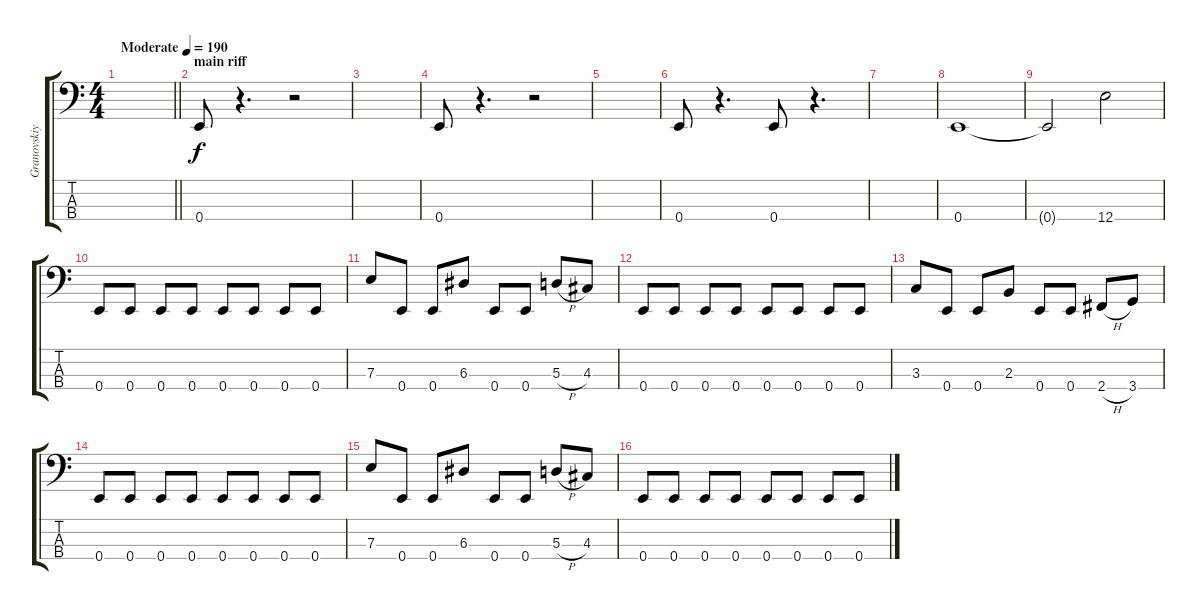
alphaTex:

\track ("Granovskiy" "Granovskiy") {instrument electricbassfinger}
\staff {score tabs}
\tuning (G2 D2 A1 E1) {hide}
\ts (4 4)
\tempo (190 "Moderate")
\clef f4
\barLineRight lightlight
\ks c
|
\section ("" "main riff")
0.4.8 r.4{d} r.2 |
|
0.4.8 r.4{d} r.2 |
|
0.4.8 r.4{d} 0.4.8 r.4{d} |
|
0.4.1 |
0.4{t}.2 12.4.2 |
0.4.8 0.4.8 0.4.8 0.4.8 0.4.8 0.4.8 0.4.8 0.4.8 |
7.3.8 0.4.8 0.4.8 6.3.8 0.4.8 0.4.8 5.3{h}.8 4.3.8 |
0.4.8 0.4.8 0.4.8 0.4.8 0.4.8 0.4.8 0.4.8 0.4.8 |
3.3.8 0.4.8 0.4.8 2.3.8 0.4.8 0.4.8 2.4{h}.8 3.4.8 |
0.4.8 0.4.8 0.4.8 0.4.8 0.4.8 0.4.8 0.4.8 0.4.8 |
7.3.8 0.4.8 0.4.8 6.3.8 0.4.8 0.4.8 5.3{h}.8 4.3.8 |
0.4.8 0.4.8 0.4.8 0.4.8 0.4.8 0.4.8 0.4.8 0.4.8
